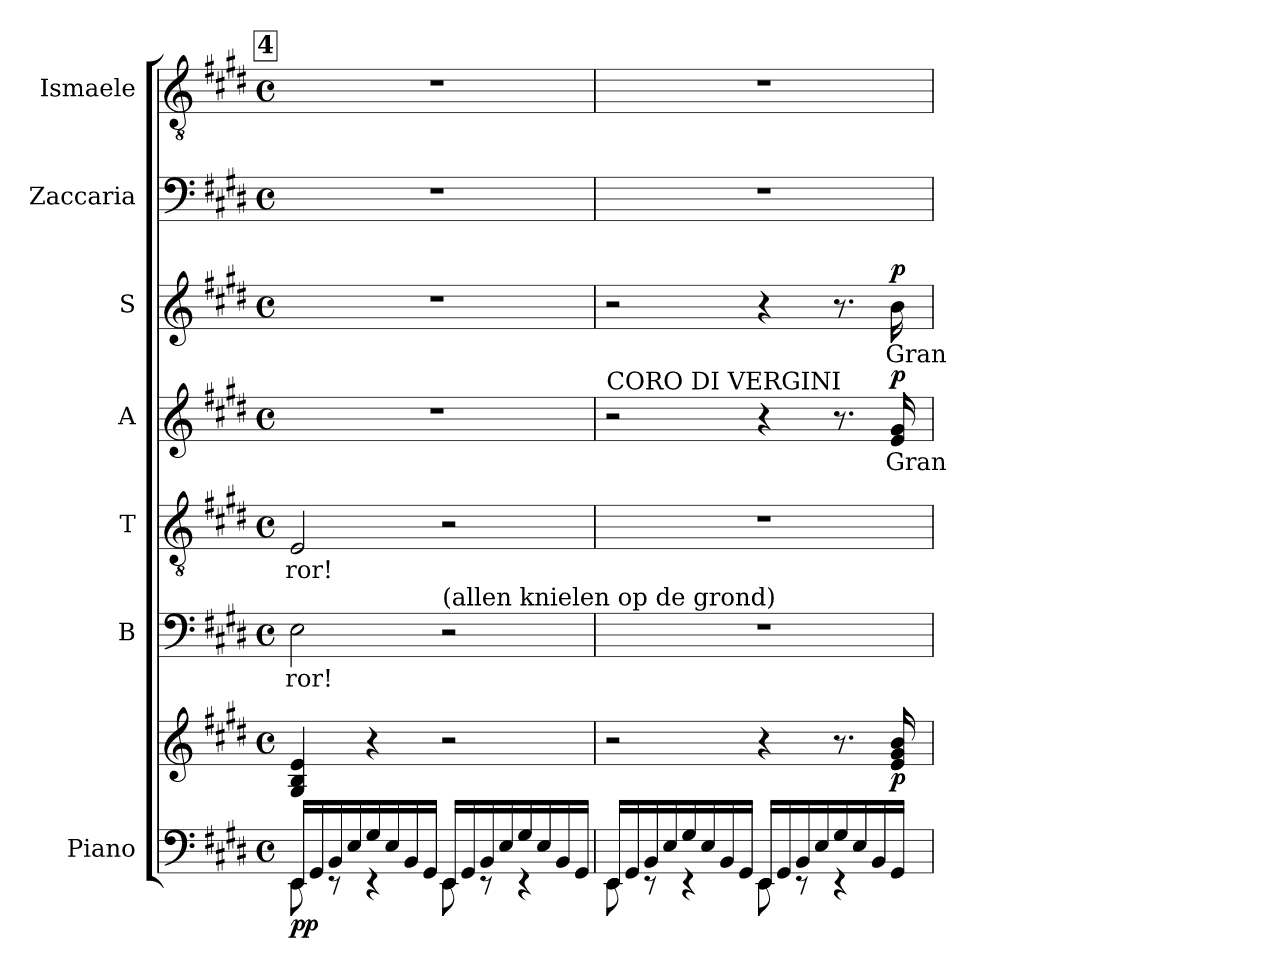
**kern	**kern	**dynam	**kern	**text	**kern	**text	**kern	**text	**dynam	**kern	**text	**dynam	**kern	**kern
*part7	*part7	*part7	*part6	*part6	*part5	*part5	*part4	*part4	*part4	*part3	*part3	*part3	*part2	*part1
*staff8	*staff7	*staff7/8	*staff6	*staff6	*staff5	*staff5	*staff4	*staff4	*staff4	*staff3	*staff3	*staff3	*staff2	*staff1
*I"Piano	*	*	*I"B	*	*I"T	*	*I"A	*	*	*I"S	*	*	*I"Zaccaria	*I"Ismaele
*I'Pno	*	*	*I'B	*	*I'T	*	*I'A	*	*	*I'S	*	*	*	*
*clefF4	*clefG2	*	*clefF4	*	*clefGv2	*	*clefG2	*	*	*clefG2	*	*	*clefF4	*clefGv2
*k[f#c#g#d#]	*k[f#c#g#d#]	*	*k[f#c#g#d#]	*	*k[f#c#g#d#]	*	*k[f#c#g#d#]	*	*	*k[f#c#g#d#]	*	*	*k[f#c#g#d#]	*k[f#c#g#d#]
*M4/4	*M4/4	*	*M4/4	*	*M4/4	*	*M4/4	*	*	*M4/4	*	*	*M4/4	*M4/4
*met(c)	*met(c)	*	*met(c)	*	*met(c)	*	*met(c)	*	*	*met(c)	*	*	*met(c)	*met(c)
!!LO:REH:place=s1:a:B:fs=14:t=4
=71	=71	=71	=71	=71	=71	=71	=71	=71	=71	=71	=71	=71	=71	=71
*^	*	*	*	*	*	*	*	*	*	*	*	*	*	*
!	!	!	!LO:DY:b=2	!	!LO:LY:b	!	!LO:LY:b	!	!	!	!	!	!	!	!
!	!	!	!LO:DY:n=1:b	!	!	!	!	!	!	!	!	!	!	!	!
16EE/LL	8EE\	4G#/ 4B/ 4e/	p p	2E\	-ror!	2E/	-ror!	1r	.	.	1r	.	.	1r	1r
16GG#/	.	.	.	.	.	.	.	.	.	.	.	.	.	.	.
16BB/	8rEE	.	.	.	.	.	.	.	.	.	.	.	.	.	.
16E/	.	.	.	.	.	.	.	.	.	.	.	.	.	.	.
16G#/	4rEE	4r	.	.	.	.	.	.	.	.	.	.	.	.	.
16E/	.	.	.	.	.	.	.	.	.	.	.	.	.	.	.
16BB/	.	.	.	.	.	.	.	.	.	.	.	.	.	.	.
16GG#/JJ	.	.	.	.	.	.	.	.	.	.	.	.	.	.	.
!	!	!	!	!LO:TX:a:t=(allen knielen op de grond)	!	!	!	!	!	!	!	!	!	!	!
16EE/LL	8EE\	2r	.	2r	.	2r	.	.	.	.	.	.	.	.	.
16GG#/	.	.	.	.	.	.	.	.	.	.	.	.	.	.	.
16BB/	8rEE	.	.	.	.	.	.	.	.	.	.	.	.	.	.
16E/	.	.	.	.	.	.	.	.	.	.	.	.	.	.	.
16G#/	4rEE	.	.	.	.	.	.	.	.	.	.	.	.	.	.
16E/	.	.	.	.	.	.	.	.	.	.	.	.	.	.	.
16BB/	.	.	.	.	.	.	.	.	.	.	.	.	.	.	.
16GG#/JJ	.	.	.	.	.	.	.	.	.	.	.	.	.	.	.
!!LO:LB:g=z
=72	=72	=72	=72	=72	=72	=72	=72	=72	=72	=72	=72	=72	=72	=72	=72
!	!	!	!	!	!	!	!	!LO:TX:a:t=CORO DI VERGINI	!	!	!	!	!	!	!
16EE/LL	8EE\	2r	.	1r	.	1r	.	2r	.	.	2r	.	.	1r	1r
16GG#/	.	.	.	.	.	.	.	.	.	.	.	.	.	.	.
16BB/	8rEE	.	.	.	.	.	.	.	.	.	.	.	.	.	.
16E/	.	.	.	.	.	.	.	.	.	.	.	.	.	.	.
16G#/	4rEE	.	.	.	.	.	.	.	.	.	.	.	.	.	.
16E/	.	.	.	.	.	.	.	.	.	.	.	.	.	.	.
16BB/	.	.	.	.	.	.	.	.	.	.	.	.	.	.	.
16GG#/JJ	.	.	.	.	.	.	.	.	.	.	.	.	.	.	.
16EE/LL	8EE\	4r	.	.	.	.	.	4r	.	.	4r	.	.	.	.
16GG#/	.	.	.	.	.	.	.	.	.	.	.	.	.	.	.
16BB/	8rEE	.	.	.	.	.	.	.	.	.	.	.	.	.	.
16E/	.	.	.	.	.	.	.	.	.	.	.	.	.	.	.
16G#/	4rEE	8.r	.	.	.	.	.	8.r	.	.	8.r	.	.	.	.
16E/	.	.	.	.	.	.	.	.	.	.	.	.	.	.	.
16BB/	.	.	.	.	.	.	.	.	.	.	.	.	.	.	.
!	!	!	!LO:DY:b	!	!	!	!	!	!LO:LY:b	!LO:DY:a	!	!LO:LY:b	!LO:DY:a	!	!
16GG#/JJ	.	16e/ 16g#/ 16b/	p	.	.	.	.	16e/ 16g#/	Gran	p	16b\	Gran	p	.	.
*v	*v	*	*	*	*	*	*	*	*	*	*	*	*	*	*
=	=	=	=	=	=	=	=	=	=	=	=	=	=	=
*-	*-	*-	*-	*-	*-	*-	*-	*-	*-	*-	*-	*-	*-	*-
